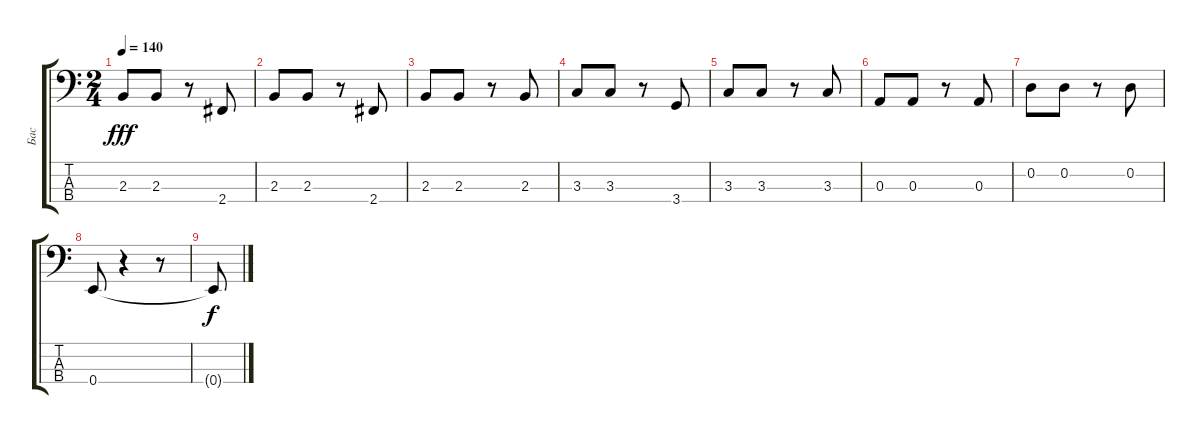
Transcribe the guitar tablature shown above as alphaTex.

\track ("Бас" "Бас") {instrument electricbassfinger}
\staff {score tabs}
\tuning (G2 D2 A1 E1) {hide}
\ts (2 4)
\tempo 140
\clef f4
\ks c
2.3.8{dy fff} 2.3.8 r.8 2.4.8 |
2.3.8 2.3.8 r.8 2.4.8 |
2.3.8 2.3.8 r.8 2.3.8 |
3.3.8 3.3.8 r.8 3.4.8 |
3.3.8 3.3.8 r.8 3.3.8 |
0.3.8 0.3.8 r.8 0.3.8 |
0.2.8 0.2.8 r.8 0.2.8 |
0.4.8 r.4 r.8 |
0.4{t}.8{dy f}
